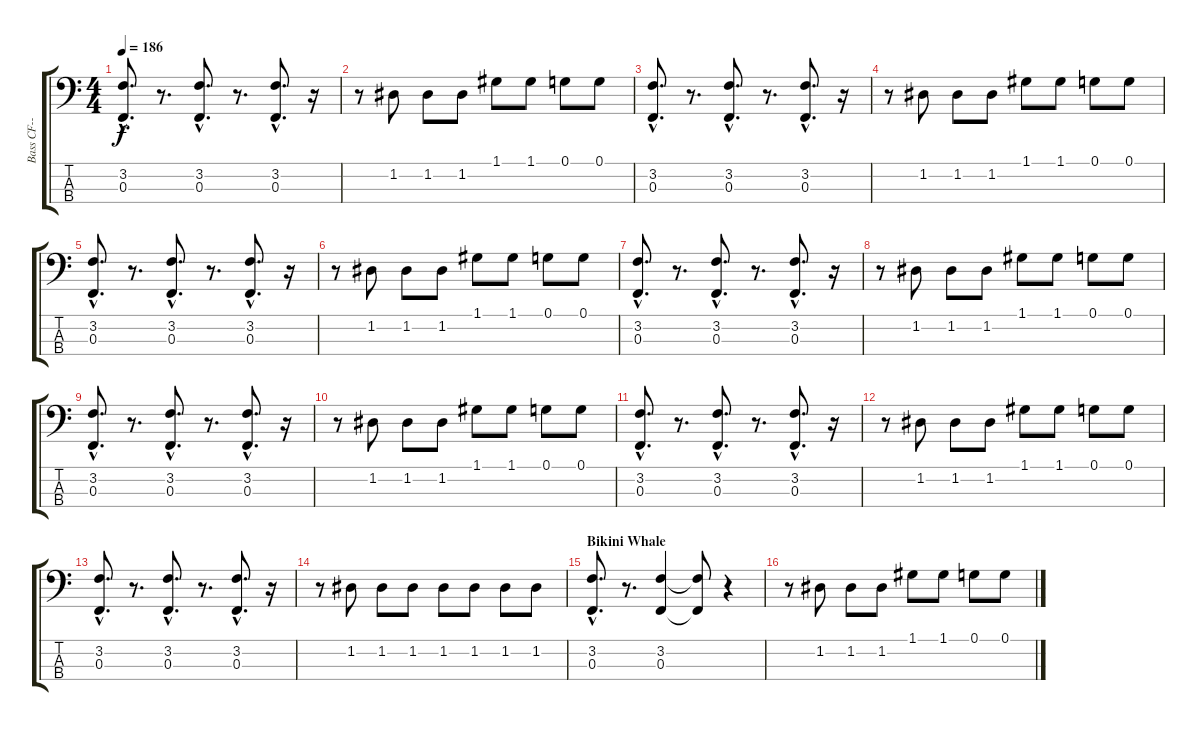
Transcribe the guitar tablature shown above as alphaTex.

\track ("Bass CF--" "Bass CF--") {instrument electricbassfinger}
\staff {score tabs}
\tuning (G2 D2 F1 C1) {hide}
\ts (4 4)
\tempo 186
\clef f4
\ks c
(3.2{hac} 0.3{hac}).8{d dy f} r.8{d} (3.2{hac} 0.3{hac}).8{d} r.8{d} (3.2{hac} 0.3{hac}).8{d} r.16 |
r.8 1.2.8 1.2.8 1.2.8 1.1.8 1.1.8 0.1.8 0.1.8 |
(3.2{hac} 0.3{hac}).8{d} r.8{d} (3.2{hac} 0.3{hac}).8{d} r.8{d} (3.2{hac} 0.3{hac}).8{d} r.16 |
r.8 1.2.8 1.2.8 1.2.8 1.1.8 1.1.8 0.1.8 0.1.8 |
(3.2{hac} 0.3{hac}).8{d} r.8{d} (3.2{hac} 0.3{hac}).8{d} r.8{d} (3.2{hac} 0.3{hac}).8{d} r.16 |
r.8 1.2.8 1.2.8 1.2.8 1.1.8 1.1.8 0.1.8 0.1.8 |
(3.2{hac} 0.3{hac}).8{d} r.8{d} (3.2{hac} 0.3{hac}).8{d} r.8{d} (3.2{hac} 0.3{hac}).8{d} r.16 |
r.8 1.2.8 1.2.8 1.2.8 1.1.8 1.1.8 0.1.8 0.1.8 |
(3.2{hac} 0.3{hac}).8{d} r.8{d} (3.2{hac} 0.3{hac}).8{d} r.8{d} (3.2{hac} 0.3{hac}).8{d} r.16 |
r.8 1.2.8 1.2.8 1.2.8 1.1.8 1.1.8 0.1.8 0.1.8 |
(3.2{hac} 0.3{hac}).8{d} r.8{d} (3.2{hac} 0.3{hac}).8{d} r.8{d} (3.2{hac} 0.3{hac}).8{d} r.16 |
r.8 1.2.8 1.2.8 1.2.8 1.1.8 1.1.8 0.1.8 0.1.8 |
(3.2{hac} 0.3{hac}).8{d} r.8{d} (3.2{hac} 0.3{hac}).8{d} r.8{d} (3.2{hac} 0.3{hac}).8{d} r.16 |
r.8 1.2.8 1.2.8 1.2.8 1.2.8 1.2.8 1.2.8 1.2.8 |
\section ("" "Bikini Whale")
(3.2{hac} 0.3{hac}).8{d} r.8{d} (3.2 0.3).4 (3.2{t} 0.3{t}).8 r.4 |
r.8 1.2.8 1.2.8 1.2.8 1.1.8 1.1.8 0.1.8 0.1.8
